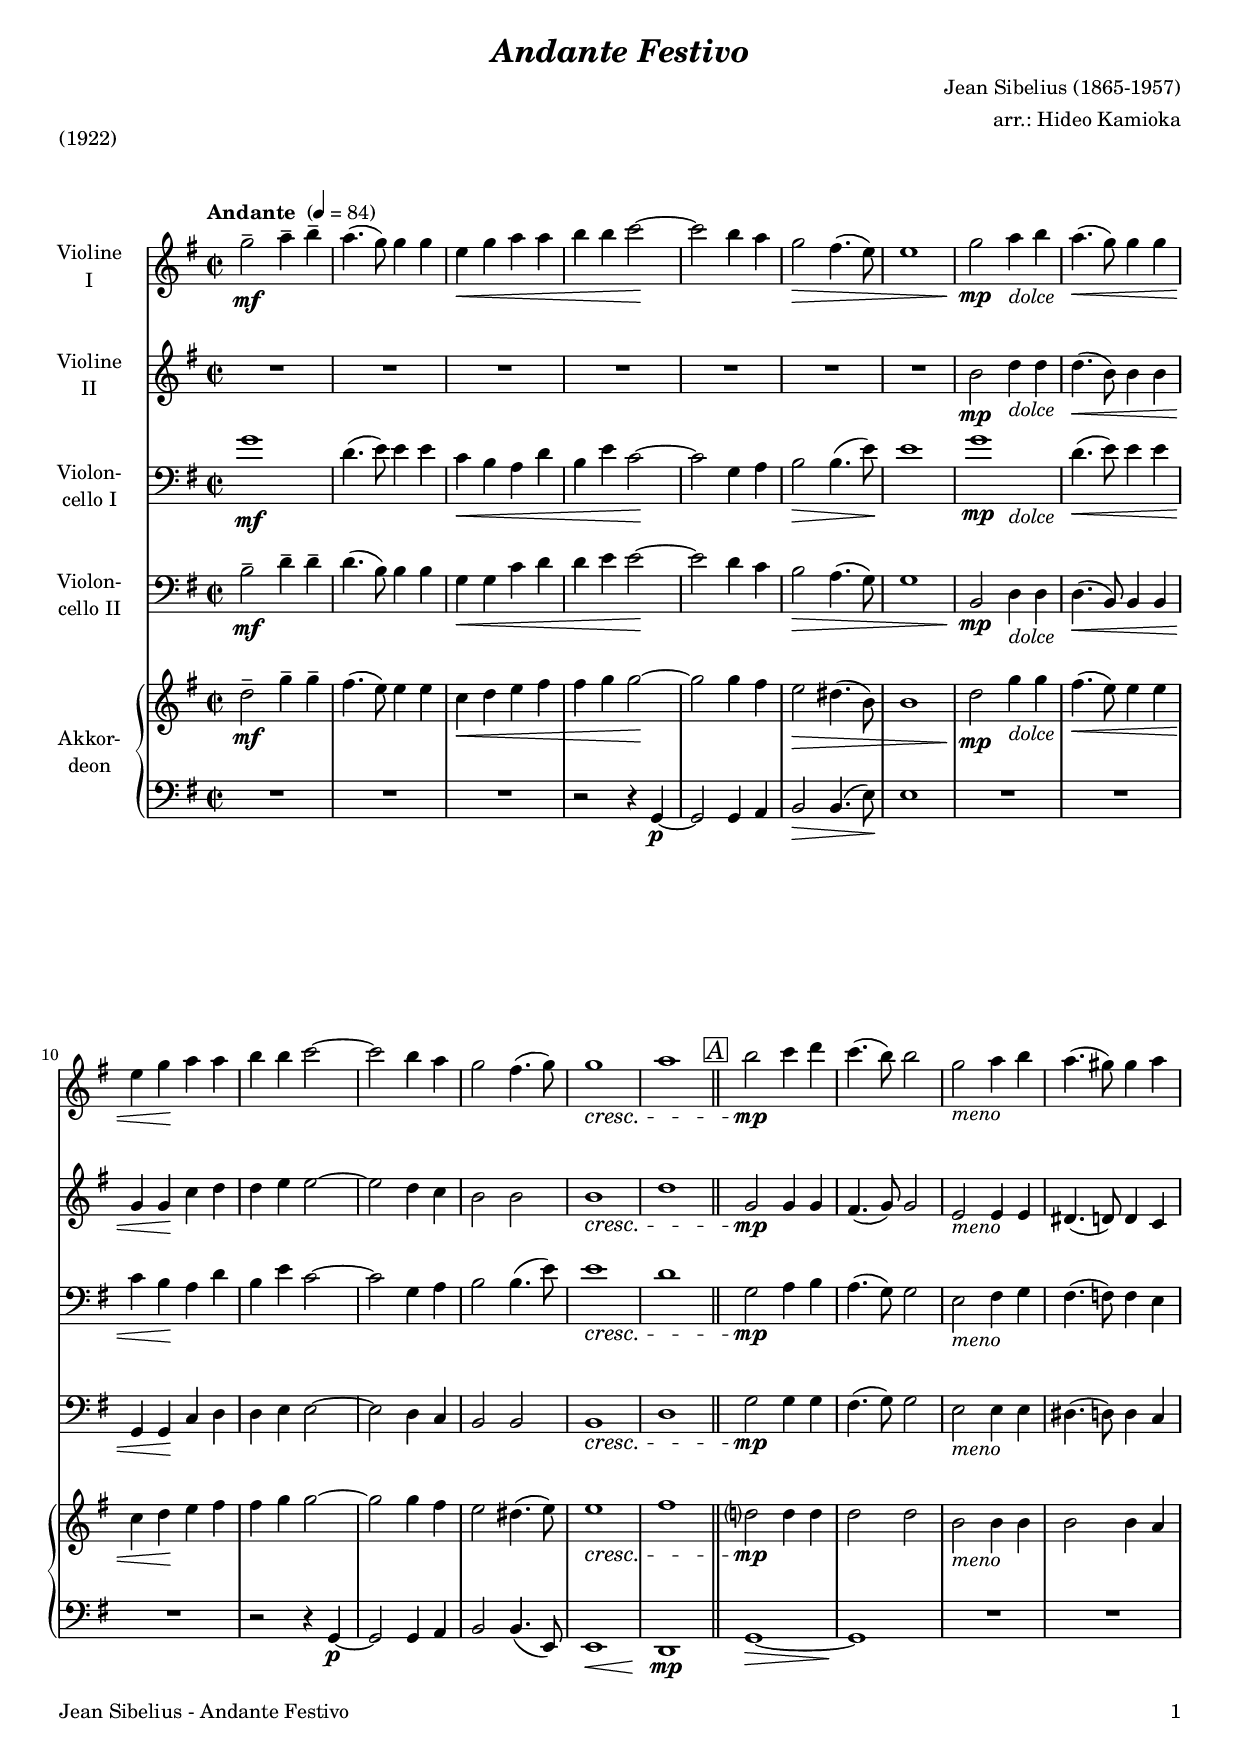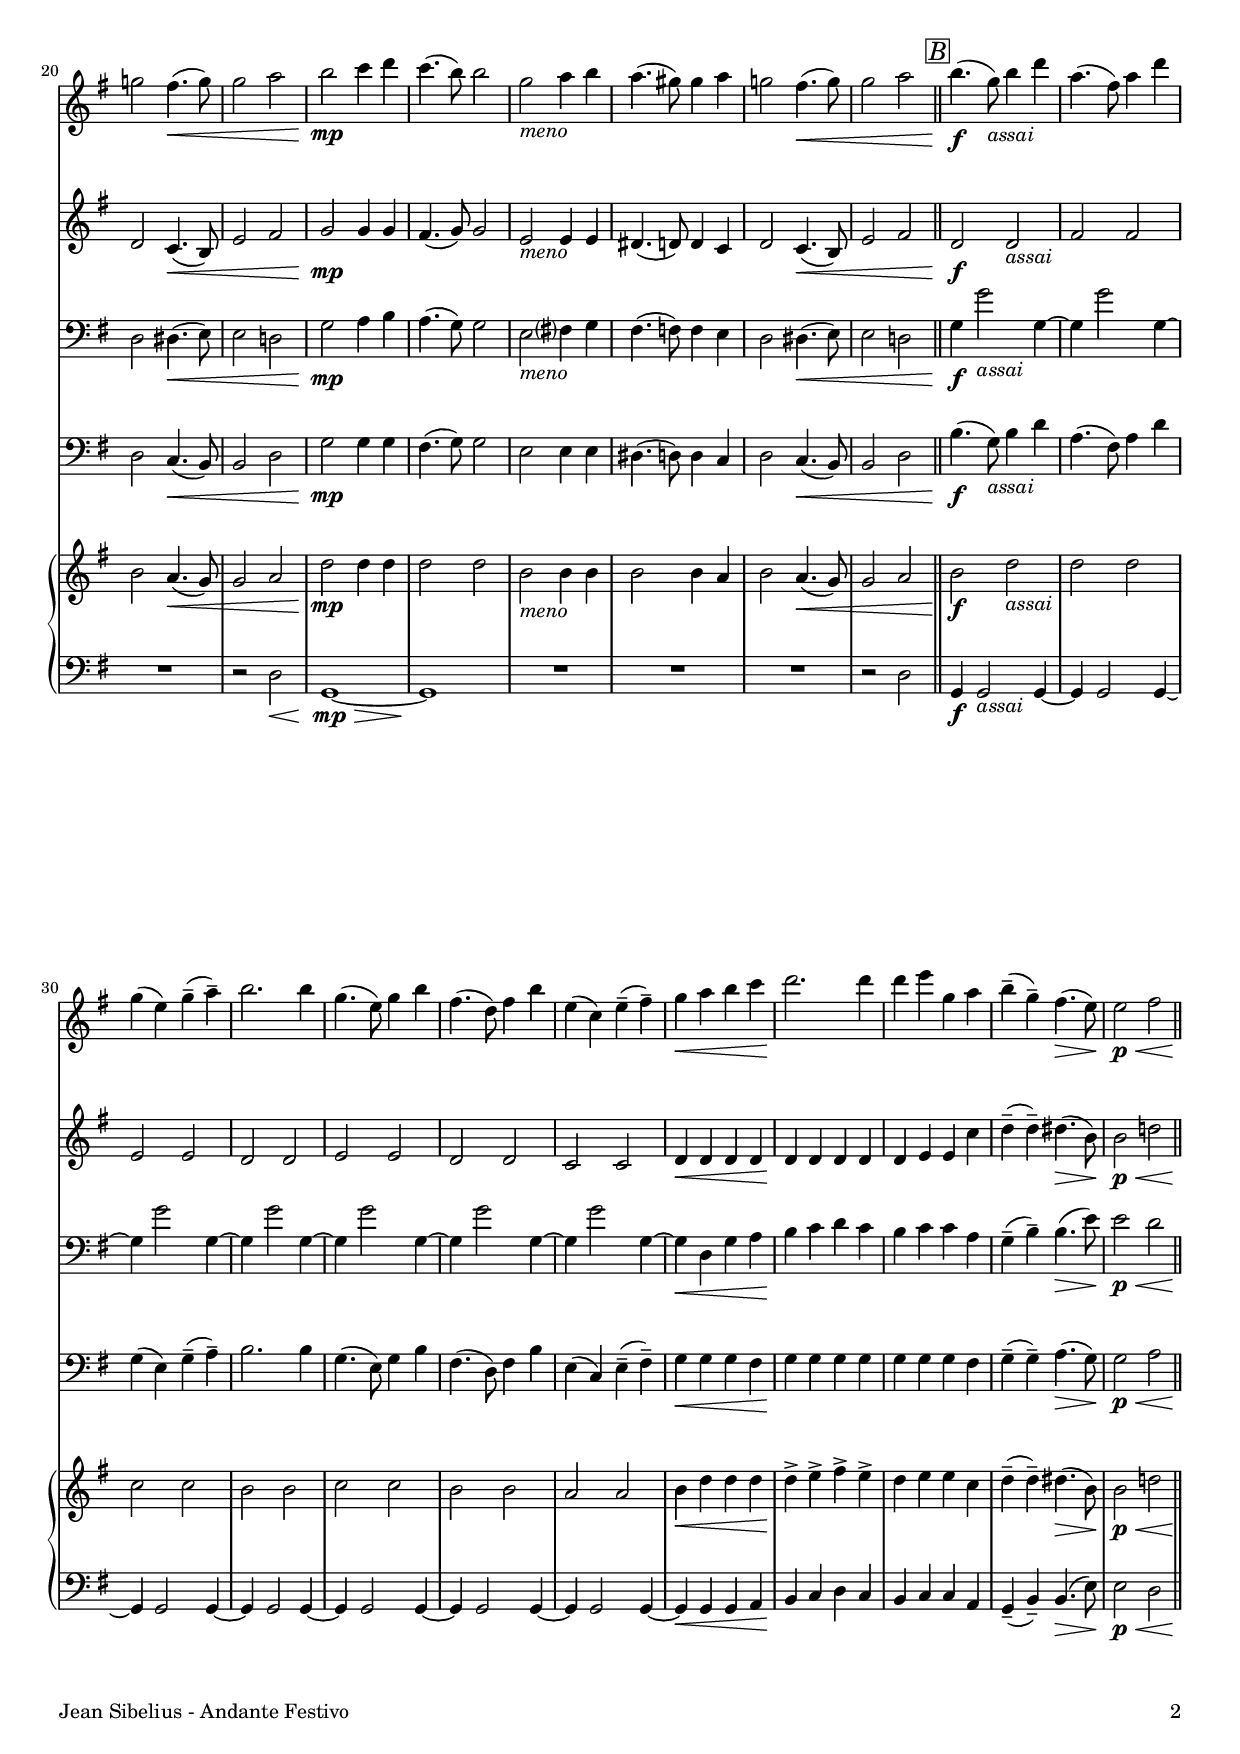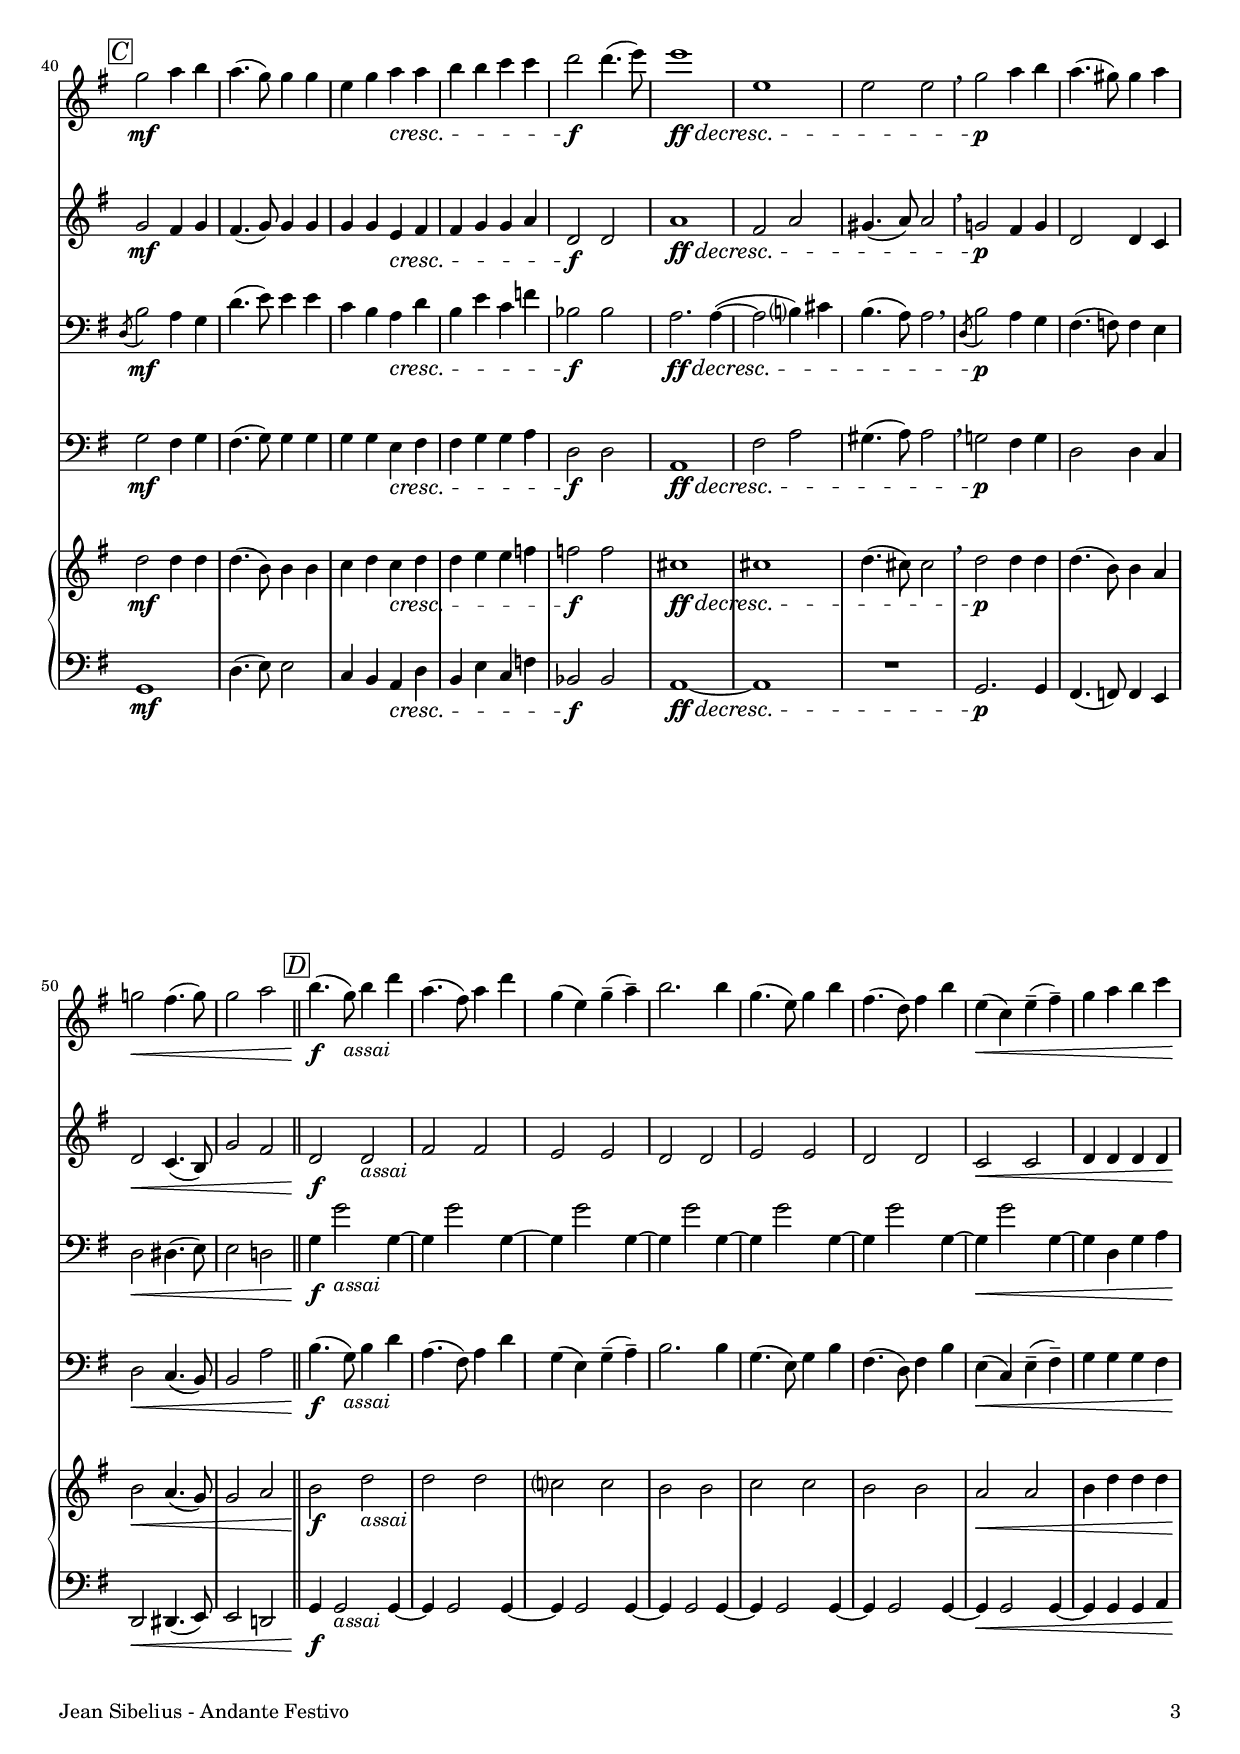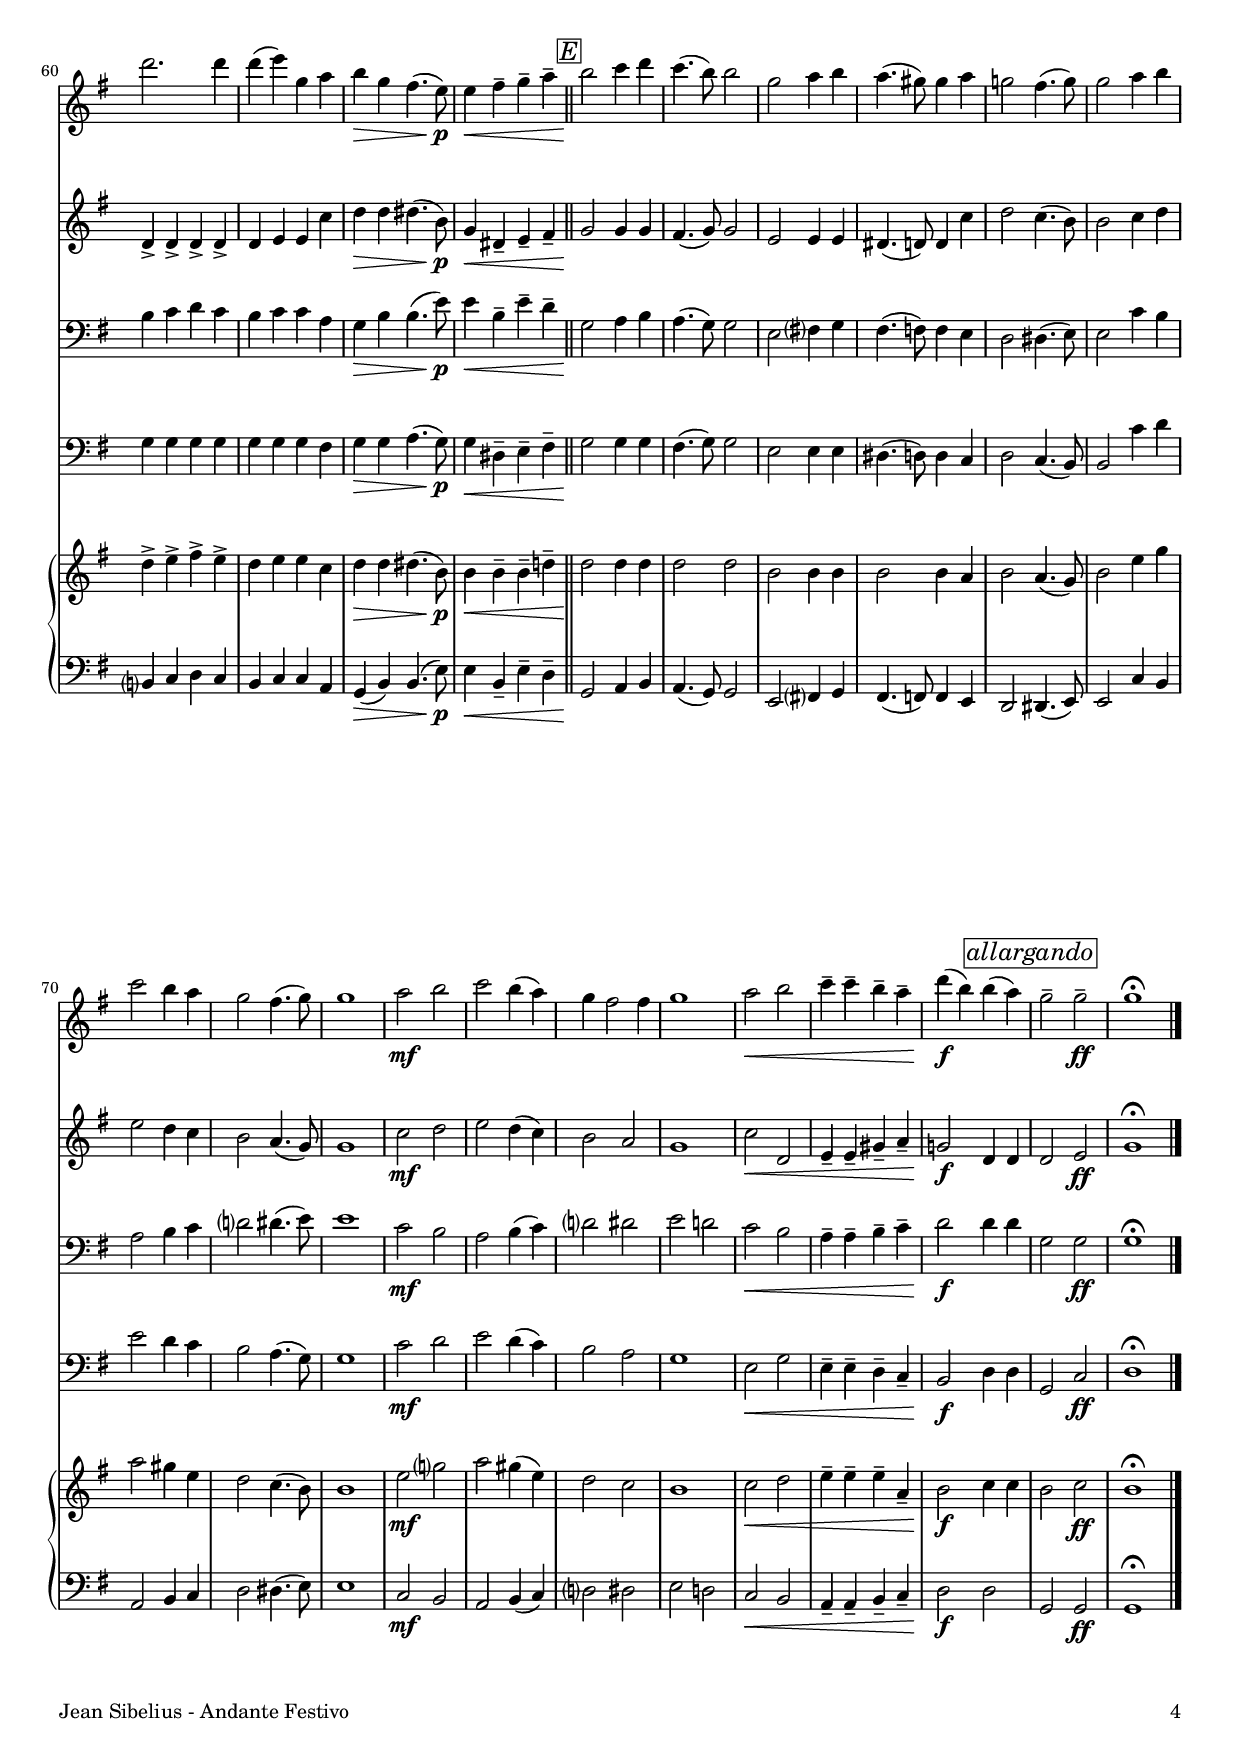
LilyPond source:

\version "2.22.0"
\include "deutsch.ly"

#(set-global-staff-size 17.5)

\header {
  title     = \markup \bold \italic "Andante Festivo"
  composer  = "Jean Sibelius (1865-1957)"
  arranger  = "arr.: Hideo Kamioka"
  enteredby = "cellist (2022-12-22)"
  piece     = "(1922)"
}

voiceconsts = {
  \key g \major
  \time 2/2
  \clef "treble"
%  \numericTimeSignature
  \compressEmptyMeasures
  % Set default beaming for all staves
%  \set Timing.beamExceptions = #'()
%  \set Timing.baseMoment     = #(ly:make-moment 1 4)
%  \set Timing.beatStructure  = #'(1 1 1)
  \tempo "Andante " 4=84
}

boxa = { \bar "||" \mark \markup \box \italic "A" }
boxb = { \bar "||" \mark \markup \box \italic "B" }
boxc = { \bar "||" \mark \markup \box \italic "C" }
boxd = { \bar "||" \mark \markup \box \italic "D" }
boxe = { \bar "||" \mark \markup \box \italic "E" }
boxf = { \bar "||" \mark \markup \box \italic "F" }

alla = \mark \markup \box \italic "allargando"
assa = \markup \italic "assai"
dolc = \markup \italic "dolce"
meno = \markup \italic "meno"

mivl = "violin"
mivc = "cello"
miac = "harmonica"

va = \relative c''' {
  \voiceconsts

  g2--\mf a4-- h--
  a4.( g8) g4 g
  e\< g a a
  h h c2~\!
  c h4 a
  g2\> fis4.( e8)
  e1
  g2\!\mp a4_\dolc h

  a4.(\< g8) g4 g
  e g\! a a
  h h c2~
  c h4 a
  g2 fis4.( g8)
  g1\cresc
  a \boxa
  h2\mp c4 d

  c4.( h8) h2
  g_\meno a4 h
  a4.( gis8) gis4 a
  g!2 fis4.(\< g8)
  g2 a
  h\!\mp c4 d
  c4.(h8) h2
  g_\meno a4 h

  a4.( gis8) gis4 a
  g!2 fis4.(\< g8)
  g2 a \boxb
  h4.(\f g8)_\assa h4 d
  a4.( fis8) a4 d
  g,( e) g(-- a)--
  h2. h4
  g4.( e8) g4 h

  fis4.( d8) fis4 h
  e,( c) e(-- fis)--
  g\< a h c
  d2.\! d4
  d e g, a
  h(-- g)-- fis4.(\> e8)
  e2\!\p\< fis \boxc
  \grace s8 g2\!\mf a4 h

  a4.( g8) g4 g
  e g a\cresc a
  h h c c
  d2\f d4.( e8)
  e1\ff\decresc
  e,
  e2 e \breathe
  g\p a4 h
  
  a4.( gis8) gis4 a
  g!2\< fis4.( g8)
  g2 a \boxd
  h4.(\!\f g8)_\assa h4 d
  a4.( fis8) a4 d
  g,( e) g(-- a)--
  h2. h4
  g4.( e8) g4 h

  fis4.( d8) fis4 h
  e,(\< c) e(-- fis)--
  g a h c
  d2.\! d4
  d( e) g, a
  h\> g fis4.( e8)\!\p
  e4\< fis-- g-- a-- \boxe
  h2\! c4 d

  c4.( h8) h2
  g a4 h
  a4.( gis8) gis4 a
  g!2 fis4.( g8)
  g2 a4 h
  c2 h4 a
  g2 fis4.( g8)
  g1

  a2\mf h
  c h4( a)
  g fis2 fis4
  g1
  a2\< h
  c4-- c-- h-- a--
  d(\!\f h) h( a) \alla
  g2-- g--\ff
  g1\fermata \bar "|."
}

vb = \relative c'' {
  \voiceconsts

  d2--\mf g4-- g--
  fis4.( e8) e4 e
  c\< d e fis
  fis g g2~\!
  g g4 fis
  e2\> dis4.( h8)
  h1
  d2\!\mp g4_\dolc g

  fis4.(\< e8) e4 e
  c d\! e fis
  fis g g2~
  g g4 fis
  e2 dis4.( e8)
  e1\cresc
  fis \boxa
  d?2\mp d4 d

  d2 d
  h_\meno h4 h
  h2 h4 a
  h2 a4.(\< g8)
  g2 a
  d\!\mp d4 d
  d2 d
  h_\meno h4 h

  h2 h4 a
  h2 a4.(\< g8)
  g2 a \boxb
  h\!\f d_\assa
  d d
  c c
  h h
  c c

  h h
  a a
  h4\< d d d
  d->\! e-> fis-> e->
  d e e c
  d(-- d)-- dis4.(\> h8)
  h2\!\p\< d! \boxc
  \grace s8 d2\!\mf d4 d

  d4.( h8) h4 h
  c d c\cresc d
  d e e f
  f2\f f
  cis1\ff\decresc
  cis
  d4.( cis8) cis2 \breathe
  d\p d4 d
  
  d4.( h8) h4 a
  h2\< a4.( g8)
  g2 a \boxd
  h\!\f d_\assa
  d d
  c? c
  h h
  c c

  h h
  a\< a
  h4 d d d
  d->\! e-> fis-> e->
  d e e c
  d\> d dis4.( h8)\!\p
  h4\< h-- h-- d!-- \boxe
  d2\! d4 d

  d2 d
  h h4 h
  h2 h4 a
  h2 a4.( g8)
  h2 e4 g
  a2 gis4 e
  d2 c4.( h8)
  h1

  e2\mf g?
  a gis4( e)
  d2 c
  h1
  c2\< d
  e4-- e-- e-- a,--
  h2\!\f c4 c \alla
  h2 c\ff
  h1\fermata \bar "|."
}

vc = \relative c'' {
  \voiceconsts
  
  R1*7
  h2\mp d4_\dolc d
  d4.(\< h8) h4 h
  g g\! c d
  d e e2~
  e d4 c
  h2 h
  h1\cresc
  d \boxa
  g,2\mp g4 g

  fis4.( g8) g2
  e_\meno e4 e
  dis4.( d8) d4 c
  d2 c4.(\< h8)
  e2 fis
  g\!\mp g4 g
  fis4.( g8) g2
  e_\meno e4 e

  dis4.( d8) d4 c
  d2 c4.(\< h8)
  e2 fis \boxb
  d\!\f d_\assa
  fis fis
  e e
  d d
  e e

  d d
  c c
  d4\< d d d
  d\! d d d
  d e e c'
  d(-- d)-- dis4.(\> h8)
  h2\!\p\< d! \boxc
  \grace s8 g,2\!\mf fis4 g

  fis4.( g8) g4 g
  g g e\cresc fis
  fis g g a
  d,2\f d
  a'1\ff\decresc
  fis2 a
  gis4.( a8) a2 \breathe
  g!\p fis4 g

  d2 d4 c
  d2\< c4.( h8)
  g'2 fis \boxd
  d\!\f d_\assa
  fis fis
  e e
  d d
  e e

  d d
  c\< c
  d4 d d d
  d->\! d-> d-> d->
  d e e c'
  d\> d dis4.( h8)\!\p
  g4\< dis-- e-- fis-- \boxe
  g2\! g4 g

  fis4.( g8) g2
  e e4 e
  dis4.( d8) d4 c'
  d2 c4.( h8)
  h2 c4 d
  e2 d4 c
  h2 a4.( g8)
  g1

  c2\mf d
  e d4( c)
  h2 a
  g1
  c2\< d,
  e4-- e-- gis-- a--
  g!2\!\f d4 d \alla
  d2 e\ff
  g1\fermata \bar "|."
}

vd = \relative c' {
  \voiceconsts
  \clef "bass"

  h2--\mf d4-- d--
  d4.( h8) h4 h
  g\< g c d
  d e e2~\!
  e d4 c
  h2\> a4.( g8)
  g1
  h,2\!\mp d4_\dolc d

  d4.(\< h8) h4 h
  g g\! c d
  d e e2~
  e d4 c
  h2 h
  h1\cresc
  d \boxa
  g2\mp g4 g

  fis4.( g8) g2
  e_\meno e4 e
  dis4.( d8) d4 c
  d2 c4.(\< h8)
  h2 d
  g\!\mp g4 g
  fis4.( g8) g2
  e e4 e

  dis4.( d8) d4 c
  d2 c4.(\< h8)
  h2 d \boxb
  h'4.(\f g8)_\assa h4 d

  a4.( fis8) a4 d
  g,( e) g(-- a)--
  h2. h4
  g4.( e8) g4 h

  fis4.( d8) fis4 h
  e,( c) e(-- fis)--
  g\< g g fis
  g\! g g g
  g g g fis
  g(-- g)-- a4.(\> g8)
  g2\!\p\<  a \boxc
  \grace s8 g2\!\mf fis4 g
  
  fis4.( g8) g4 g
  g g e\cresc fis
  fis g g a
  d,2\f d
  a1\ff\decresc
  fis'2 a
  gis4.( a8) a2 \breathe
  g!\p fis4 g

  d2 d4 c
  d2\< c4.( h8)
  h2 a' \boxd
  h4.(\!\f g8)_\assa h4 d
  a4.( fis8) a4 d
  g,( e) g(-- a)--
  h2. h4
  g4.( e8) g4 h

  fis4.( d8) fis4 h
  e,(\< c) e(-- fis)--
  g g g fis
  g\! g g g
  g g g fis
  g\> g a4.( g8)\!\p
  g4\< dis-- e-- fis-- \boxe
  g2\! g4 g

  fis4.( g8) g2
  e e4 e
  dis4.( d8) d4 c
  d2 c4.( h8)
  h2 c'4 d
  e2 d4 c
  h2 a4.( g8)
  g1

  c2\mf d
  e d4( c)
  h2 a
  g1
  e2\< g
  e4-- e-- d-- c--
  h2\!\f d4 d \alla
  g,2 c\ff
  d1\fermata \bar "|."
}

ve = \relative c'' {
  \voiceconsts
  \clef "bass"

  g1\mf
  d4.( e8) e4 e
  c\< h a d
  h e c2~\!
  c g4 a
  h2\> h4.( e8)
  e1\!
  << { s2 s_\dolc } \\ g1\mp >>

  d4.(\< e8) e4 e
  c h\! a d
  h e c2~
  c g4 a
  h2 h4.( e8)
  e1\cresc
  d \boxa
  g,2\mp a4 h

  a4.( g8) g2
  e_\meno fis4 g
  fis4.( f8) f4 e
  d2 dis4.(\< e8)
  e2 d!
  g\!\mp a4 h
  a4.( g8) g2
  e_\meno fis?4 g

  fis4.( f8) f4 e
  d2 dis4.(\< e8)
  e2 d! \boxb
  g4\!\f g'2_\assa g,4~
  g g'2 g,4~
  g g'2 g,4~
  g g'2 g,4~
  g g'2 g,4~

  g g'2 g,4~
  g g'2 g,4~
  g\< d g a
  h\! c d c
  h c c a
  g(-- h)-- h4.(\> e8)
  e2\!\p\< d \boxc
  \acciaccatura d,8 h'2\!\mf a4 g

  d'4.( e8) e4 e
  c h a\cresc d
  h e c f
  b,2\f b
  a2.\ff\decresc a4(~
  a2 h?4) cis
  h4.( a8) a2 \breathe
  \acciaccatura d,8 h'2\p a4 g
  
  fis4.( f8) f4 e
  d2\< dis4.( e8)
  e2 d! \boxd
  g4\!\f g'2_\assa g,4~
  g g'2 g,4~
  g g'2 g,4~
  g g'2 g,4~
  g g'2 g,4~

  g g'2 g,4~
  g\< g'2 g,4~
  g d g a
  h\! c d c
  h c c a
  g\> h h4.( e8)\!\p
  e4\< h-- e-- d-- \boxe
  g,2\! a4 h

  a4.( g8) g2
  e fis?4 g
  fis4.( f8) f4 e
  d2 dis4.( e8)
  e2 c'4 h
  a2 h4 c
  d?2 dis4.( e8)
  e1

  c2\mf h
  a h4( c)
  d?2 dis
  e d!
  c\< h
  a4-- a-- h-- c--
  d2\!\f d4 d \alla
  g,2 g\ff
  g1\fermata \bar "|."
}

vf = \relative c {
  \voiceconsts
  \clef "bass"

  R1*3
  r2 r4 g~\p
  g2 g4 a
  h2\> h4.( e8)
  e1\!
  R1*3
  r2 r4 g,~\p
  g2 g4 a
  h2 h4.( e,8)
  e1\<
  d\!\mp \boxa
  g1~\>

  g\!
  R1*3
  r2 d'\<
  g,1~\!\mp\>
  g\!
  R1*3

  r2 d' \boxb
  g,4\f g2_\assa g4~
  g g2 g4~
  g g2 g4~
  g g2 g4~
  g g2 g4~

  g g2 g4~
  g g2 g4~
  g\< g g a
  h\! c d c
  h c c a
  g(-- h)-- h4.(\> e8)
  e2\!\p\< d \boxc
  \grace s8 g,1\!\mf

  d'4.( e8) e2
  c4 h a\cresc d
  h e c f
  b,2\f b
  a1~\ff\decresc
  a
  R
  g2.\p g4

  fis4.( f8) f4 e
  d2\< dis4.( e8)
  e2 d! \boxd
  g4\!\f g2_\assa g4~
  g g2 g4~
  g g2 g4~
  g g2 g4~
  g g2 g4~

  g g2 g4~
  g\< g2 g4~
  g g g a
  h?\! c d c
  h c c a
  g(\> h) h4.( e8)\!\p
  e4\< h-- e-- d-- \boxe
  g,2\! a4 h

  a4.( g8) g2
  e fis?4 g
  fis4.( f8) f4 e
  d2 dis4.( e8)
  e2 c'4 h
  a2 h4 c
  d2 dis4.( e8)
  e1
  
  c2\mf h
  a h4( c)
  d?2 dis
  e d!
  c\< h
  a4-- a-- h-- c--
  d2\!\f d \alla
  g, g\ff
  g1\fermata \bar "|."
}


music = <<
      \new Staff {
        \set Staff.midiInstrument = \mivl
        \set Staff.instrumentName = \markup \center-column { "Violine" "I" }
        \transpose g g { \va }
      }

      \new Staff {
        \set Staff.midiInstrument = \mivl
        \set Staff.instrumentName = \markup \center-column { "Violine" "II" }
        \transpose g g { \vc }
      }

      \new Staff {
        \set Staff.midiInstrument = \mivc
        \set Staff.instrumentName = \markup \center-column { "Violon-" "cello I" }
        \transpose g g { \ve }
      }

      \new Staff {
        \set Staff.midiInstrument = \mivc
        \set Staff.instrumentName = \markup \center-column { "Violon-" "cello II" }
        \transpose g g { \vd }
      }

      \new PianoStaff <<
        \set PianoStaff.instrumentName = \markup \center-column { "Akkor-" "deon" }
        \set PianoStaff.midiInstrument = \miac
        \new Staff {
          \transpose g g { \vb }
        }

%        \new Dynamics \dy

        \new Staff {
          \transpose g g { \vf }
        }
        >>
>>

\book {
   \paper {
    print-page-number = ##t
    print-first-page-number = ##t
    ragged-last-bottom = ##f
    oddHeaderMarkup = \markup \null
    evenHeaderMarkup = \markup \null
    oddFooterMarkup = \markup {
      \fill-line {
        \on-the-fly #print-page-number-check-first
        "Jean Sibelius - Andante Festivo" \fromproperty #'page:page-number-string
      }
    }
    evenFooterMarkup = \oddFooterMarkup
  } \score {
    \music
    \layout {}
  }

  \score {
    \unfoldRepeats \music

    \midi {
      \context {
        \Score
      }
    }
  }
}